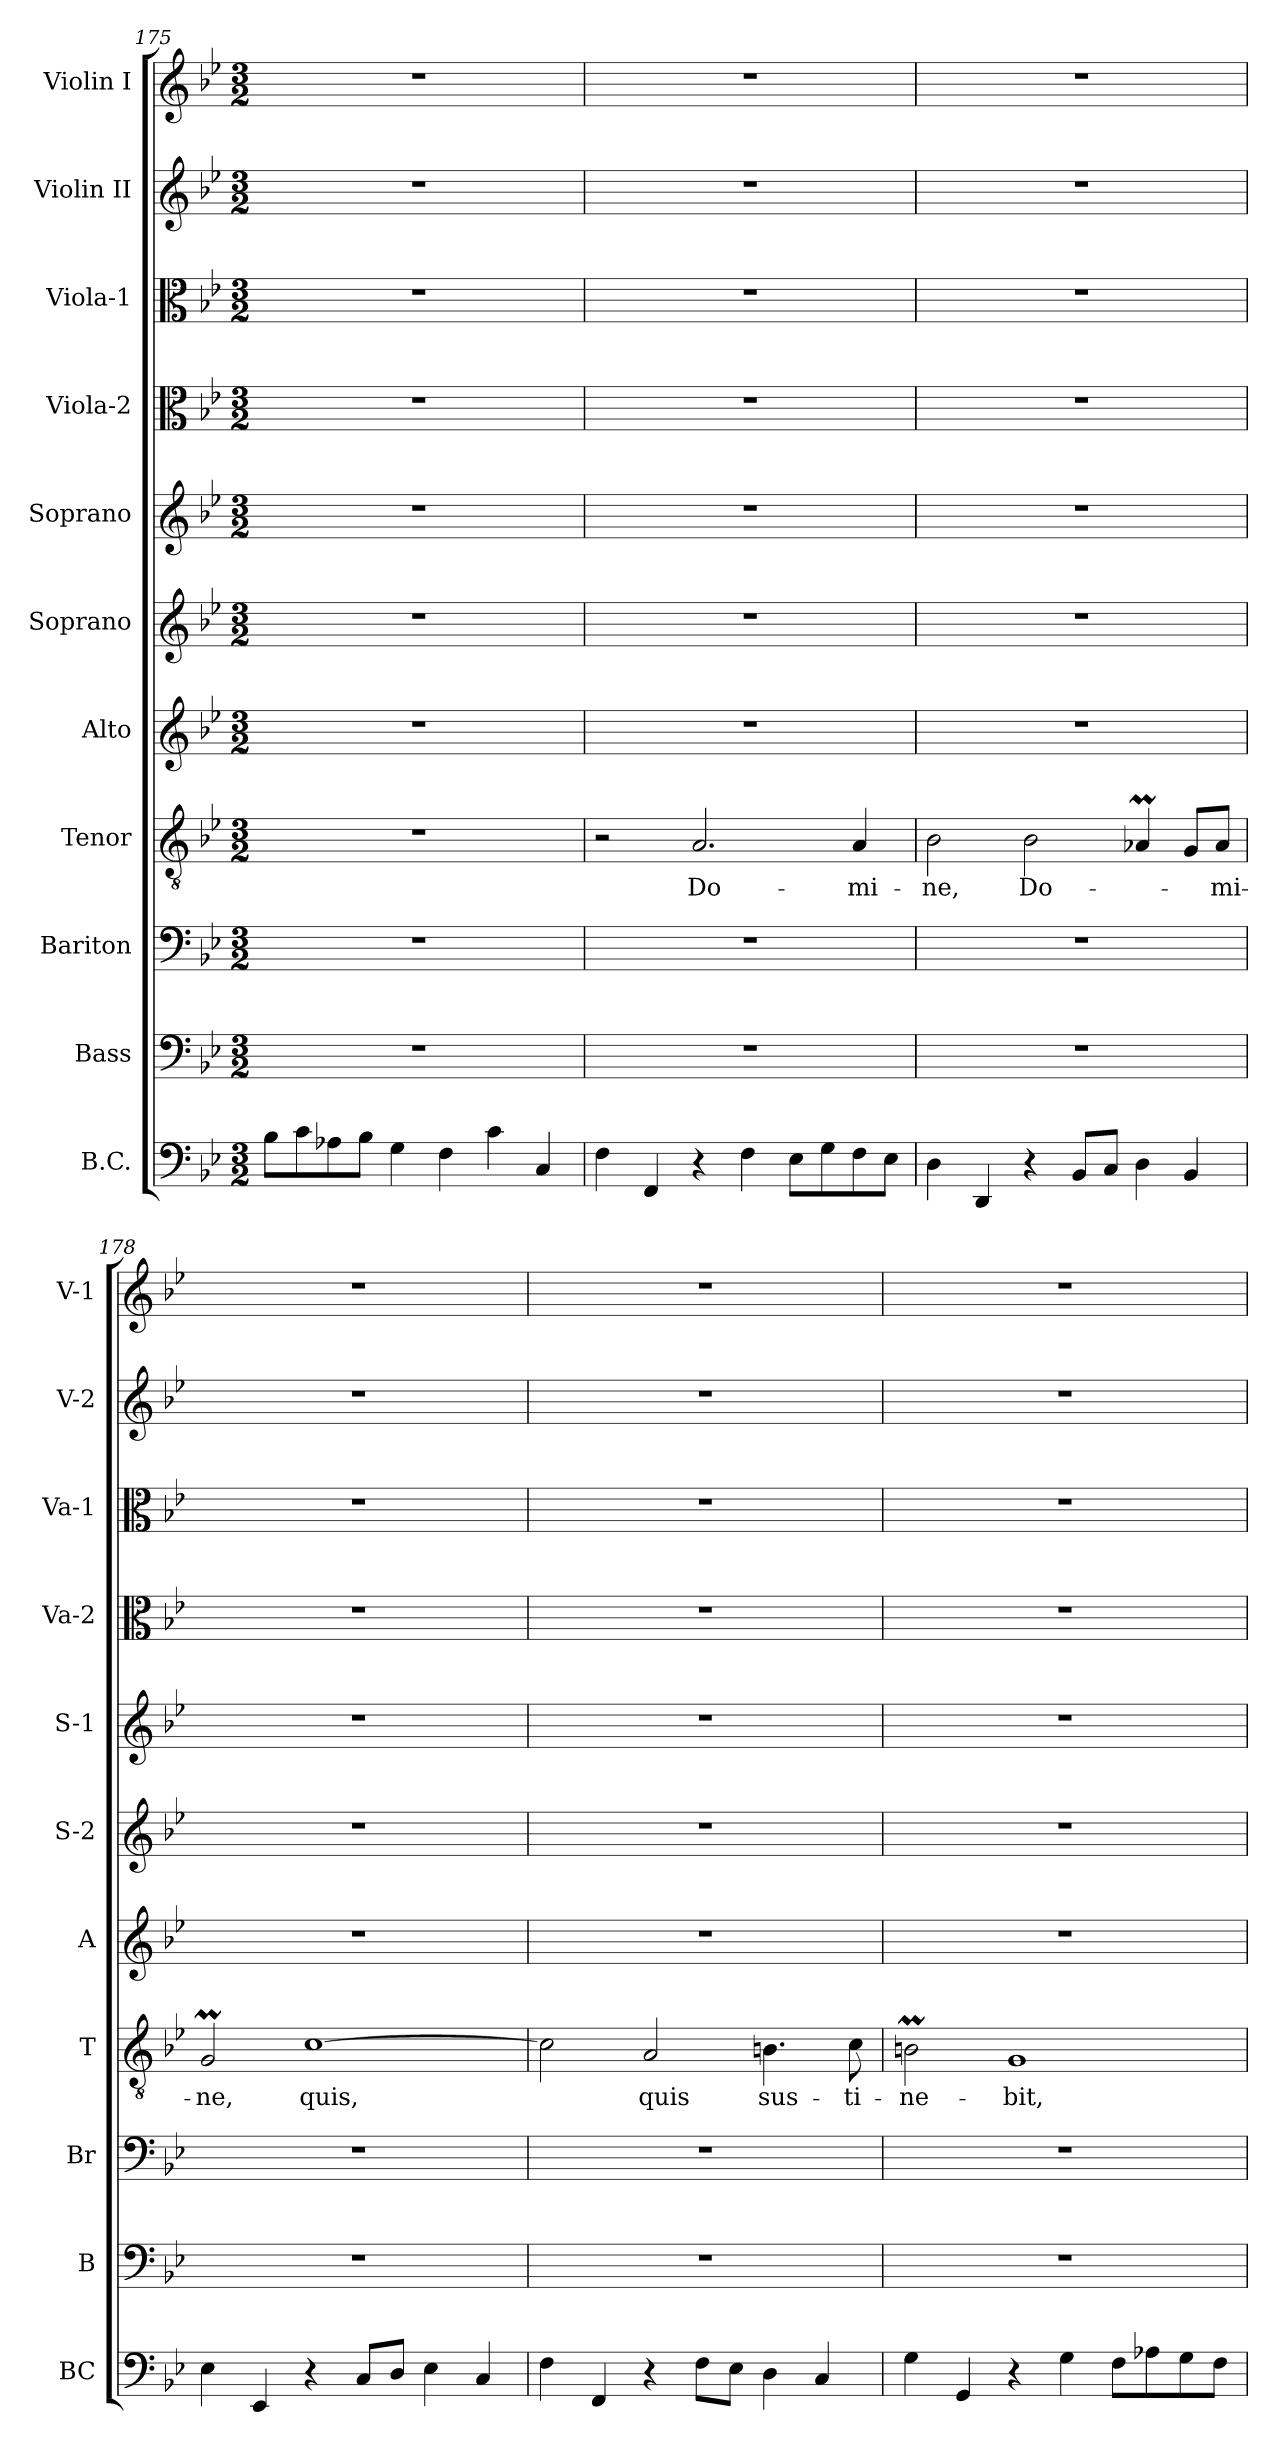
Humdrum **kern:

**kern	**kern	**kern	**kern	**text	**kern	**kern	**kern	**kern	**kern	**kern	**kern
*part11	*part10	*part9	*part8	*part8	*part7	*part6	*part5	*part4	*part3	*part2	*part1
*staff11	*staff10	*staff9	*staff8	*staff8	*staff7	*staff6	*staff5	*staff4	*staff3	*staff2	*staff1
*I"B.C.	*I"Bass	*I"Bariton	*I"Tenor	*	*I"Alto	*I"Soprano	*I"Soprano	*I"Viola-2	*I"Viola-1	*I"Violin II	*I"Violin I
*I'BC	*I'B	*I'Br	*I'T	*	*I'A	*I'S-2	*I'S-1	*I'Va-2	*I'Va-1	*I'V-2	*I'V-1
!!LO:LB:g=z
*clefF4	*clefF4	*clefF4	*clefGv2	*	*clefG2	*clefG2	*clefG2	*clefC3	*clefC3	*clefG2	*clefG2
*k[b-e-]	*k[b-e-]	*k[b-e-]	*k[b-e-]	*	*k[b-e-]	*k[b-e-]	*k[b-e-]	*k[b-e-]	*k[b-e-]	*k[b-e-]	*k[b-e-]
*B-:	*B-:	*B-:	*B-:	*	*B-:	*B-:	*B-:	*B-:	*B-:	*B-:	*B-:
*M3/2	*M3/2	*M3/2	*M3/2	*	*M3/2	*M3/2	*M3/2	*M3/2	*M3/2	*M3/2	*M3/2
=175	=175	=175	=175	=175	=175	=175	=175	=175	=175	=175	=175
8B-\L	1.r	1.r	1.r	.	1.r	1.r	1.r	1.r	1.r	1.r	1.r
8c\	.	.	.	.	.	.	.	.	.	.	.
8A-X\	.	.	.	.	.	.	.	.	.	.	.
8B-\J	.	.	.	.	.	.	.	.	.	.	.
4G\	.	.	.	.	.	.	.	.	.	.	.
4F\	.	.	.	.	.	.	.	.	.	.	.
4c\	.	.	.	.	.	.	.	.	.	.	.
4C/	.	.	.	.	.	.	.	.	.	.	.
=176	=176	=176	=176	=176	=176	=176	=176	=176	=176	=176	=176
4F\	1.r	1.r	2r	.	1.r	1.r	1.r	1.r	1.r	1.r	1.r
4FF/	.	.	.	.	.	.	.	.	.	.	.
!	!	!	!	!LO:LY:b	!	!	!	!	!	!	!
4r	.	.	2.A/	Do-	.	.	.	.	.	.	.
4F\	.	.	.	.	.	.	.	.	.	.	.
8E-\L	.	.	.	.	.	.	.	.	.	.	.
8G\	.	.	.	.	.	.	.	.	.	.	.
!	!	!	!	!LO:LY:b	!	!	!	!	!	!	!
8F\	.	.	4A/	-mi-	.	.	.	.	.	.	.
8E-\J	.	.	.	.	.	.	.	.	.	.	.
=177	=177	=177	=177	=177	=177	=177	=177	=177	=177	=177	=177
!	!	!	!	!LO:LY:b	!	!	!	!	!	!	!
4D\	1.r	1.r	2B-\	-ne,	1.r	1.r	1.r	1.r	1.r	1.r	1.r
4DD/	.	.	.	.	.	.	.	.	.	.	.
!	!	!	!	!LO:LY:b	!	!	!	!	!	!	!
4r	.	.	2B-\	Do-	.	.	.	.	.	.	.
8BB-/L	.	.	.	.	.	.	.	.	.	.	.
8C/J	.	.	.	.	.	.	.	.	.	.	.
4D\	.	.	4A-XM/	.	.	.	.	.	.	.	.
4BB-/	.	.	8G/L	.	.	.	.	.	.	.	.
!	!	!	!	!LO:LY:b	!	!	!	!	!	!	!
.	.	.	8A-/J	-mi-	.	.	.	.	.	.	.
=178	=178	=178	=178	=178	=178	=178	=178	=178	=178	=178	=178
!	!	!	!	!LO:LY:b	!	!	!	!	!	!	!
4E-\	1.r	1.r	2GM/	-ne,	1.r	1.r	1.r	1.r	1.r	1.r	1.r
4EE-/	.	.	.	.	.	.	.	.	.	.	.
!	!	!	!	!LO:LY:b	!	!	!	!	!	!	!
4r	.	.	[1c	quis,	.	.	.	.	.	.	.
8C/L	.	.	.	.	.	.	.	.	.	.	.
8D/J	.	.	.	.	.	.	.	.	.	.	.
4E-\	.	.	.	.	.	.	.	.	.	.	.
4C/	.	.	.	.	.	.	.	.	.	.	.
!!LO:LB:g=z
=179	=179	=179	=179	=179	=179	=179	=179	=179	=179	=179	=179
4F\	1.r	1.r	2c\]	.	1.r	1.r	1.r	1.r	1.r	1.r	1.r
4FF/	.	.	.	.	.	.	.	.	.	.	.
!	!	!	!	!LO:LY:b	!	!	!	!	!	!	!
4r	.	.	2A/	quis	.	.	.	.	.	.	.
8F\L	.	.	.	.	.	.	.	.	.	.	.
8E-\J	.	.	.	.	.	.	.	.	.	.	.
!	!	!	!	!LO:LY:b	!	!	!	!	!	!	!
4D\	.	.	4.Bn\	sus-	.	.	.	.	.	.	.
4C/	.	.	.	.	.	.	.	.	.	.	.
!	!	!	!	!LO:LY:b	!	!	!	!	!	!	!
.	.	.	8c\	-ti-	.	.	.	.	.	.	.
=180	=180	=180	=180	=180	=180	=180	=180	=180	=180	=180	=180
!	!	!	!	!LO:LY:b	!	!	!	!	!	!	!
4G\	1.r	1.r	2Bnm\	-ne-	1.r	1.r	1.r	1.r	1.r	1.r	1.r
4GG/	.	.	.	.	.	.	.	.	.	.	.
!	!	!	!	!LO:LY:b	!	!	!	!	!	!	!
4r	.	.	1G	-bit,	.	.	.	.	.	.	.
4G\	.	.	.	.	.	.	.	.	.	.	.
8F\L	.	.	.	.	.	.	.	.	.	.	.
8A-X\	.	.	.	.	.	.	.	.	.	.	.
8G\	.	.	.	.	.	.	.	.	.	.	.
8F\J	.	.	.	.	.	.	.	.	.	.	.
=	=	=	=	=	=	=	=	=	=	=	=
*-	*-	*-	*-	*-	*-	*-	*-	*-	*-	*-	*-
